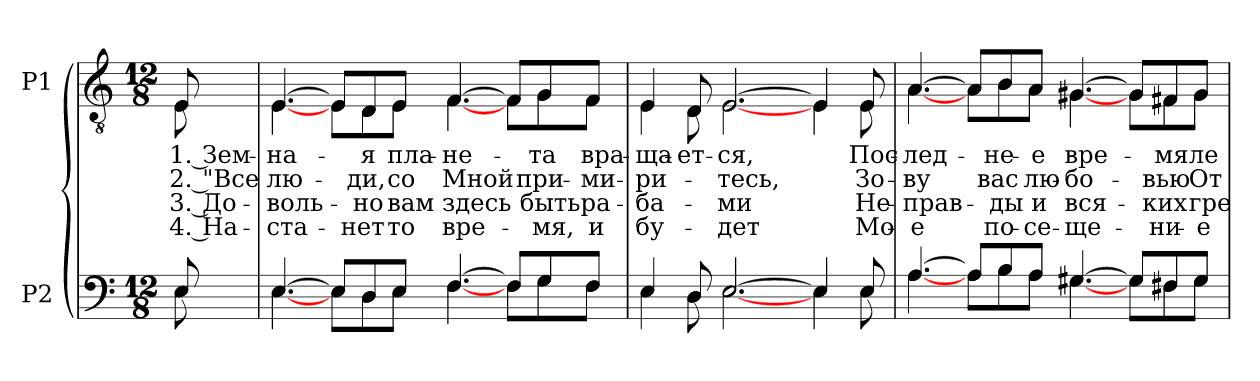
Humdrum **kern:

**kern	**kern	**text	**text	**text	**text
*part2	*part1	*part1	*part1	*part1	*part1
*staff2	*staff1	*staff1	*staff1	*staff1	*staff1
*I"P2	*I"P1	*	*	*	*
!!LO:PB:g=z
*clefF4	*clefGv2	*	*	*	*
*	*ITrd7c12	*	*	*	*
*k[]	*k[]	*	*	*	*
*C:	*C:	*	*	*	*
*M12/8	*M12/8	*	*	*	*
=1	=1	=1	=1	=1	=1
*^	*	*	*	*	*
!	!	!	!LO:LY:b:color=#000000	!LO:LY:b:color=#000000	!LO:LY:b:color=#000000	!LO:LY:b:color=#000000
*	*	*^	*	*	*	*
8Ei/	8Ei\	8EEi/	8EEi\	1. Зем-	2. "Все	3. До-	4. На-
=2	=2	=2	=2	=2	=2	=2	=2
!	!	!	!	!LO:LY:b:color=#000000	!LO:LY:b:color=#000000	!LO:LY:b:color=#000000	!LO:LY:b:color=#000000
[>4.Ei/	[<4.Ei\	[>4.EEi/	[<4.EEi\	-на-	лю-	-воль-	-ста-
8Ei/L]	8Ei\L	8EEi/L]	8EEi\L	.	.	.	.
!	!	!	!	!LO:LY:b:color=#000000	!LO:LY:b:color=#000000	!LO:LY:b:color=#000000	!LO:LY:b:color=#000000
8Di/	8Di\	8DDi/	8DDi\	-я	-ди,	-но	-нет
!	!	!	!	!LO:LY:b:color=#000000	!LO:LY:b:color=#000000	!LO:LY:b:color=#000000	!LO:LY:b:color=#000000
8Ei/J	8Ei\J	8EEi/J	8EEi\J	пла-	со	вам	то
!	!	!	!	!LO:LY:b:color=#000000	!LO:LY:b:color=#000000	!LO:LY:b:color=#000000	!LO:LY:b:color=#000000
[>4.Fi/	[<4.Fi\	[>4.FFi/	[<4.FFi\	-не-	Мной	здесь	вре-
8Fi/L]	8Fi\L	8FFi/L]	8FFi\L	.	.	.	.
!	!	!	!	!LO:LY:b:color=#000000	!LO:LY:b:color=#000000	!LO:LY:b:color=#000000	!LO:LY:b:color=#000000
8Gi/	8Gi\	8GGi/	8GGi\	-та	при-	быть	-мя,
!	!	!	!	!LO:LY:b:color=#000000	!LO:LY:b:color=#000000	!LO:LY:b:color=#000000	!LO:LY:b:color=#000000
8Fi/J	8Fi\J	8FFi/J	8FFi\J	вра-	-ми-	ра-	и
=3	=3	=3	=3	=3	=3	=3	=3
!	!	!	!	!LO:LY:b:color=#000000	!LO:LY:b:color=#000000	!LO:LY:b:color=#000000	!LO:LY:b:color=#000000
4Ei/	4Ei\	4EEi/	4EEi\	-ща-	-ри-	-ба-	бу-
!	!	!	!	!LO:LY:b:color=#000000	!	!	!
8Di/	8Di\	8DDi/	8DDi\	-ет-	.	.	.
!	!	!	!	!LO:LY:b:color=#000000	!LO:LY:b:color=#000000	!LO:LY:b:color=#000000	!LO:LY:b:color=#000000
[>2.Ei/	[<2.Ei\	[>2.EEi/	[<2.EEi\	-ся,	-тесь,	-ми	-дет
4Ei/]	4Ei\	4EEi/]	4EEi\	.	.	.	.
!	!	!	!	!LO:LY:b:color=#000000	!LO:LY:b:color=#000000	!LO:LY:b:color=#000000	!LO:LY:b:color=#000000
8Ei/	8Ei\	8EEi/	8EEi\	Пос-	Зо-	Не-	Мо-
=4	=4	=4	=4	=4	=4	=4	=4
!	!	!	!	!LO:LY:b:color=#000000	!LO:LY:b:color=#000000	!LO:LY:b:color=#000000	!LO:LY:b:color=#000000
[>4.Ai/	[<4.Ai\	[>4.AAi/	[<4.AAi\	-лед-	-ву	-прав-	-е
8Ai/L]	8Ai\L	8AAi/L]	8AAi\L	.	.	.	.
!	!	!	!	!LO:LY:b:color=#000000	!LO:LY:b:color=#000000	!LO:LY:b:color=#000000	!LO:LY:b:color=#000000
8Bi/	8Bi\	8BBi/	8BBi\	-не-	вас	-ды	по-
!	!	!	!	!LO:LY:b:color=#000000	!LO:LY:b:color=#000000	!LO:LY:b:color=#000000	!LO:LY:b:color=#000000
8Ai/J	8Ai\J	8AAi/J	8AAi\J	-е	лю-	и	-се-
!	!	!	!	!LO:LY:b:color=#000000	!LO:LY:b:color=#000000	!LO:LY:b:color=#000000	!LO:LY:b:color=#000000
[>4.G#Xi/	[<4.G#i\	[>4.GG#Xi/	[<4.GG#i\	вре-	-бо-	вся-	-ще-
8G#i/L]	8G#i\L	8GG#i/L]	8GG#i\L	.	.	.	.
!	!	!	!	!LO:LY:b:color=#000000	!LO:LY:b:color=#000000	!LO:LY:b:color=#000000	!LO:LY:b:color=#000000
8F#Xi/	8F#i\	8FF#Xi/	8FF#i\	-мя	-вью	-ких	-ни-
!	!	!	!	!LO:LY:b:color=#000000	!LO:LY:b:color=#000000	!LO:LY:b:color=#000000	!LO:LY:b:color=#000000
8G#i/J	8G#i\J	8GG#i/J	8GG#i\J	ле-	От-	гре-	-е
*v	*v	*	*	*	*	*	*
*	*v	*v	*	*	*	*
=	=	=	=	=	=
*-	*-	*-	*-	*-	*-
